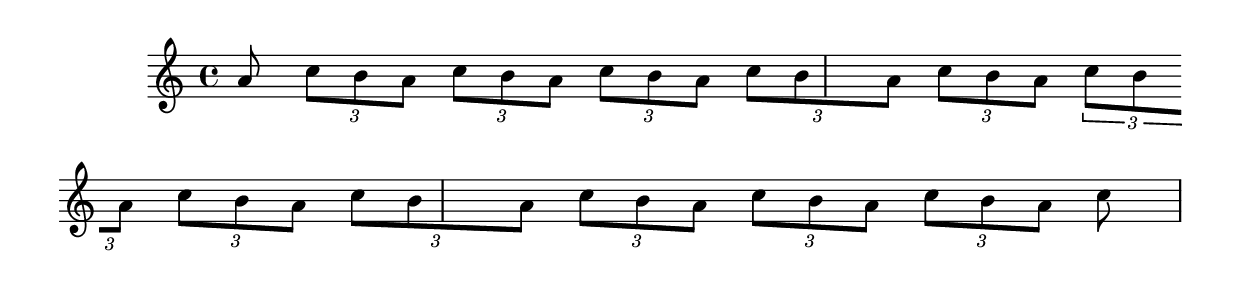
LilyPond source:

%% Do not edit this file; it is automatically
%% generated from LSR http://lsr.dsi.unimi.it
%% This file is in the public domain.
\version "2.13.10"

\header {
  lsrtags = "rhythms"

%% Translation of GIT committish: b2d4318d6c53df8469dfa4da09b27c15a374d0ca
 doctitlees = "Permitir saltos de línea dentro de grupos especiales con barra"
 texidoces = "
Este ejemplo artificial muestra cómo se pueden permitir tanto los
saltos de línea manuales como los automáticos dentro de un grupo de
valoración especial unido por una barra.  Observe que estos grupos
sincopados se deben barrar manualmente.

"

%% Translation of GIT committish: d96023d8792c8af202c7cb8508010c0d3648899d
  texidocde = "
Dieses künstliche Beispiel zeigt, wie sowohl automatische als auch
manuelle Zeilenumbrüche innerhalb einer N-tole mit Balken erlaubt
werden können.  Diese unregelmäßige Bebalkung muss allerdings manuell
gesetzt werden.

"
  doctitlede = "Zeilenumbrüche bei N-tolen mit Balken erlauben"


%% Translation of GIT committish: e71f19ad847d3e94ac89750f34de8b6bb28611df
  texidocfr = "
Cet exemple peu académique démontre comment il est possible d'insérer un saut
de ligne dans un nolet portant une ligature.  Ces ligatures doivent toutefois
être explicites.

"
  doctitlefr = "Saut de ligne au milieu d'un nolet avec ligature"

  texidoc = "
This artificial example shows how both manual and automatic line breaks
may be permitted to within a beamed tuplet. Note that such off-beat
tuplets have to be beamed manually.

"
  doctitle = "Permitting line breaks within beamed tuplets"
} % begin verbatim

\layout {
  \context {
    \Voice
    % Permit line breaks within tuplets
    \remove "Forbid_line_break_engraver"
    % Allow beams to be broken at line breaks
    \override Beam #'breakable = ##t
  }
}
\relative c'' {
  a8
  \repeat unfold 5 { \times 2/3 { c[ b a] } }
  % Insert a manual line break within a tuplet
  \times 2/3 { c[ b \bar "" \break a] }
  \repeat unfold 5 { \times 2/3 { c[ b a] } }
  c8
}

